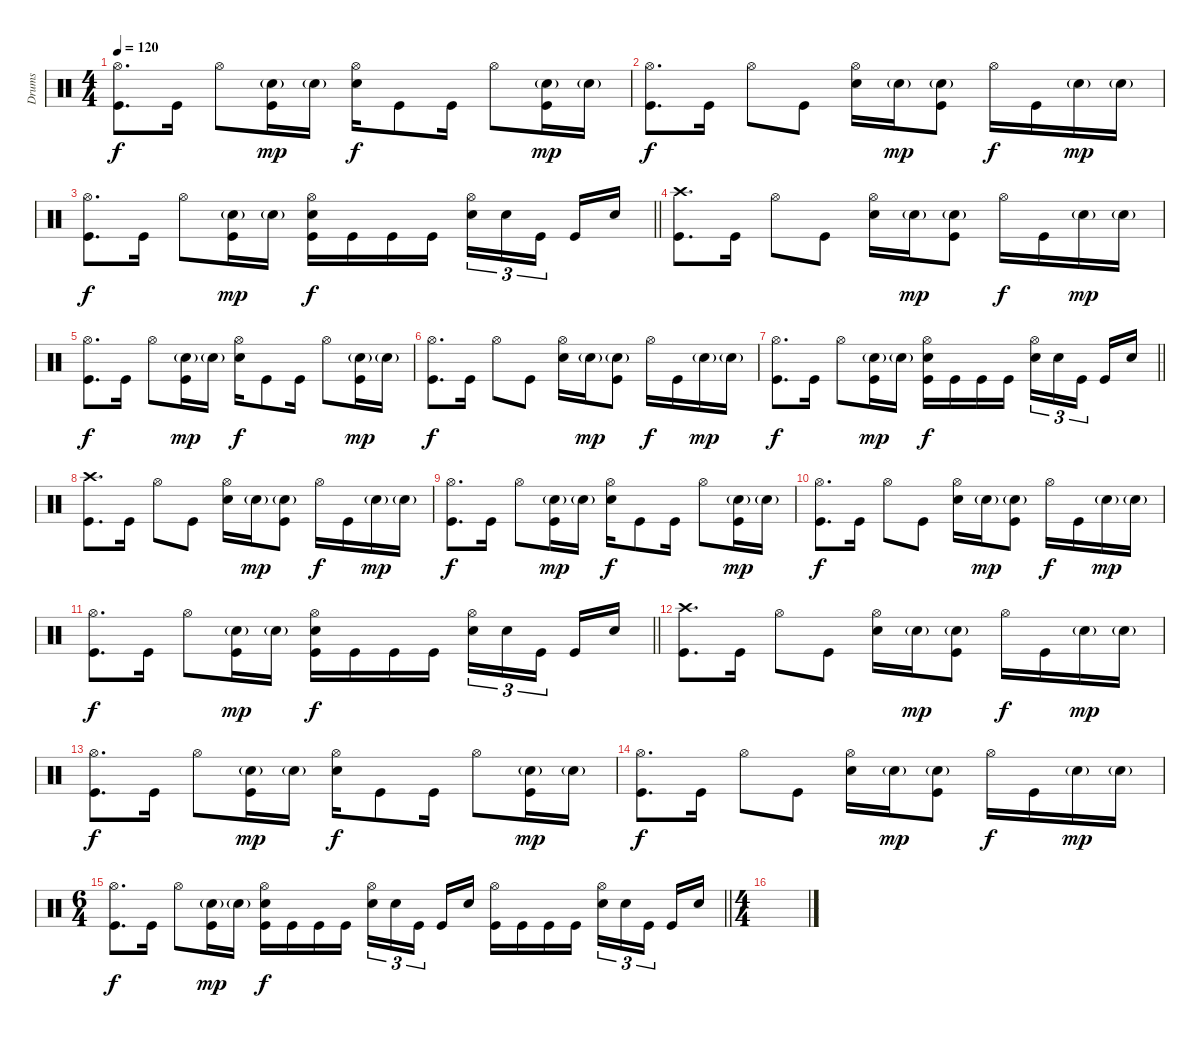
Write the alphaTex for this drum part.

\track ("Drums" "Drums") {instrument percussion}
\staff
\articulation defaults
\ts (4 4)
\tempo 120
\clef neutral
\ks c
("Hi-Hat (open)" "Kick (hit)").8{d dy f} "Kick (hit)".16 "Hi-Hat (open)".8 ("Electric Snare (hit)"{g} "Kick (hit)").16{dy mp} "Electric Snare (hit)"{g}.16 ("Hi-Hat (open)" "Electric Snare (hit)").16{dy f} "Kick (hit)".8 "Kick (hit)".16 "Hi-Hat (open)".8 ("Electric Snare (hit)"{g} "Kick (hit)").16{dy mp} "Electric Snare (hit)"{g}.16 |
("Hi-Hat (open)" "Kick (hit)").8{d dy f} "Kick (hit)".16 "Hi-Hat (open)".8 "Kick (hit)".8 ("Hi-Hat (open)" "Electric Snare (hit)").16 "Electric Snare (hit)"{g}.16{dy mp} ("Electric Snare (hit)"{g} "Kick (hit)").8 "Hi-Hat (open)".16{dy f} "Kick (hit)".16 "Electric Snare (hit)"{g}.16{dy mp} "Electric Snare (hit)"{g}.16 |
\barLineRight lightlight
("Hi-Hat (open)" "Kick (hit)").8{d dy f} "Kick (hit)".16 "Hi-Hat (open)".8 ("Electric Snare (hit)"{g} "Kick (hit)").16{dy mp} "Electric Snare (hit)"{g}.16 ("Hi-Hat (open)" "Electric Snare (hit)" "Kick (hit)").16{dy f} "Kick (hit)".16 "Kick (hit)".16 "Kick (hit)".16 ("Hi-Hat (open)" "Electric Snare (hit)").16{tu (3 2)} "Electric Snare (hit)".16{tu (3 2)} "Kick (hit)".16{tu (3 2) beam splitsecondary} "Kick (hit)".16 "Electric Snare (hit)".16 |
("Crash high (hit)" "Kick (hit)").8{d} "Kick (hit)".16 "Hi-Hat (open)".8 "Kick (hit)".8 ("Hi-Hat (open)" "Electric Snare (hit)").16 "Electric Snare (hit)"{g}.16{dy mp} ("Electric Snare (hit)"{g} "Kick (hit)").8 "Hi-Hat (open)".16{dy f} "Kick (hit)".16 "Electric Snare (hit)"{g}.16{dy mp} "Electric Snare (hit)"{g}.16 |
("Hi-Hat (open)" "Kick (hit)").8{d dy f} "Kick (hit)".16 "Hi-Hat (open)".8 ("Electric Snare (hit)"{g} "Kick (hit)").16{dy mp} "Electric Snare (hit)"{g}.16 ("Hi-Hat (open)" "Electric Snare (hit)").16{dy f} "Kick (hit)".8 "Kick (hit)".16 "Hi-Hat (open)".8 ("Electric Snare (hit)"{g} "Kick (hit)").16{dy mp} "Electric Snare (hit)"{g}.16 |
("Hi-Hat (open)" "Kick (hit)").8{d dy f} "Kick (hit)".16 "Hi-Hat (open)".8 "Kick (hit)".8 ("Hi-Hat (open)" "Electric Snare (hit)").16 "Electric Snare (hit)"{g}.16{dy mp} ("Electric Snare (hit)"{g} "Kick (hit)").8 "Hi-Hat (open)".16{dy f} "Kick (hit)".16 "Electric Snare (hit)"{g}.16{dy mp} "Electric Snare (hit)"{g}.16 |
\barLineRight lightlight
("Hi-Hat (open)" "Kick (hit)").8{d dy f} "Kick (hit)".16 "Hi-Hat (open)".8 ("Electric Snare (hit)"{g} "Kick (hit)").16{dy mp} "Electric Snare (hit)"{g}.16 ("Hi-Hat (open)" "Electric Snare (hit)" "Kick (hit)").16{dy f} "Kick (hit)".16 "Kick (hit)".16 "Kick (hit)".16 ("Hi-Hat (open)" "Electric Snare (hit)").16{tu (3 2)} "Electric Snare (hit)".16{tu (3 2)} "Kick (hit)".16{tu (3 2) beam splitsecondary} "Kick (hit)".16 "Electric Snare (hit)".16 |
("Crash high (hit)" "Kick (hit)").8{d} "Kick (hit)".16 "Hi-Hat (open)".8 "Kick (hit)".8 ("Hi-Hat (open)" "Electric Snare (hit)").16 "Electric Snare (hit)"{g}.16{dy mp} ("Electric Snare (hit)"{g} "Kick (hit)").8 "Hi-Hat (open)".16{dy f} "Kick (hit)".16 "Electric Snare (hit)"{g}.16{dy mp} "Electric Snare (hit)"{g}.16 |
("Hi-Hat (open)" "Kick (hit)").8{d dy f} "Kick (hit)".16 "Hi-Hat (open)".8 ("Electric Snare (hit)"{g} "Kick (hit)").16{dy mp} "Electric Snare (hit)"{g}.16 ("Hi-Hat (open)" "Electric Snare (hit)").16{dy f} "Kick (hit)".8 "Kick (hit)".16 "Hi-Hat (open)".8 ("Electric Snare (hit)"{g} "Kick (hit)").16{dy mp} "Electric Snare (hit)"{g}.16 |
("Hi-Hat (open)" "Kick (hit)").8{d dy f} "Kick (hit)".16 "Hi-Hat (open)".8 "Kick (hit)".8 ("Hi-Hat (open)" "Electric Snare (hit)").16 "Electric Snare (hit)"{g}.16{dy mp} ("Electric Snare (hit)"{g} "Kick (hit)").8 "Hi-Hat (open)".16{dy f} "Kick (hit)".16 "Electric Snare (hit)"{g}.16{dy mp} "Electric Snare (hit)"{g}.16 |
\barLineRight lightlight
("Hi-Hat (open)" "Kick (hit)").8{d dy f} "Kick (hit)".16 "Hi-Hat (open)".8 ("Electric Snare (hit)"{g} "Kick (hit)").16{dy mp} "Electric Snare (hit)"{g}.16 ("Hi-Hat (open)" "Electric Snare (hit)" "Kick (hit)").16{dy f} "Kick (hit)".16 "Kick (hit)".16 "Kick (hit)".16 ("Hi-Hat (open)" "Electric Snare (hit)").16{tu (3 2)} "Electric Snare (hit)".16{tu (3 2)} "Kick (hit)".16{tu (3 2) beam splitsecondary} "Kick (hit)".16 "Electric Snare (hit)".16 |
("Crash high (hit)" "Kick (hit)").8{d} "Kick (hit)".16 "Hi-Hat (open)".8 "Kick (hit)".8 ("Hi-Hat (open)" "Electric Snare (hit)").16 "Electric Snare (hit)"{g}.16{dy mp} ("Electric Snare (hit)"{g} "Kick (hit)").8 "Hi-Hat (open)".16{dy f} "Kick (hit)".16 "Electric Snare (hit)"{g}.16{dy mp} "Electric Snare (hit)"{g}.16 |
("Hi-Hat (open)" "Kick (hit)").8{d dy f} "Kick (hit)".16 "Hi-Hat (open)".8 ("Electric Snare (hit)"{g} "Kick (hit)").16{dy mp} "Electric Snare (hit)"{g}.16 ("Hi-Hat (open)" "Electric Snare (hit)").16{dy f} "Kick (hit)".8 "Kick (hit)".16 "Hi-Hat (open)".8 ("Electric Snare (hit)"{g} "Kick (hit)").16{dy mp} "Electric Snare (hit)"{g}.16 |
("Hi-Hat (open)" "Kick (hit)").8{d dy f} "Kick (hit)".16 "Hi-Hat (open)".8 "Kick (hit)".8 ("Hi-Hat (open)" "Electric Snare (hit)").16 "Electric Snare (hit)"{g}.16{dy mp} ("Electric Snare (hit)"{g} "Kick (hit)").8 "Hi-Hat (open)".16{dy f} "Kick (hit)".16 "Electric Snare (hit)"{g}.16{dy mp} "Electric Snare (hit)"{g}.16 |
\ts (6 4)
\barLineRight lightlight
("Hi-Hat (open)" "Kick (hit)").8{d dy f} "Kick (hit)".16 "Hi-Hat (open)".8 ("Electric Snare (hit)"{g} "Kick (hit)").16{dy mp} "Electric Snare (hit)"{g}.16 ("Hi-Hat (open)" "Electric Snare (hit)" "Kick (hit)").16{dy f} "Kick (hit)".16 "Kick (hit)".16 "Kick (hit)".16 ("Hi-Hat (open)" "Electric Snare (hit)").16{tu (3 2)} "Electric Snare (hit)".16{tu (3 2)} "Kick (hit)".16{tu (3 2) beam splitsecondary} "Kick (hit)".16 "Electric Snare (hit)".16 ("Hi-Hat (open)" "Kick (hit)").16 "Kick (hit)".16 "Kick (hit)".16 "Kick (hit)".16{beam splitsecondary} ("Hi-Hat (open)" "Electric Snare (hit)").16{tu (3 2)} "Electric Snare (hit)".16{tu (3 2)} "Kick (hit)".16{tu (3 2) beam splitsecondary} "Kick (hit)".16 "Electric Snare (hit)".16 |
\ts (4 4)
\section ("" "")
